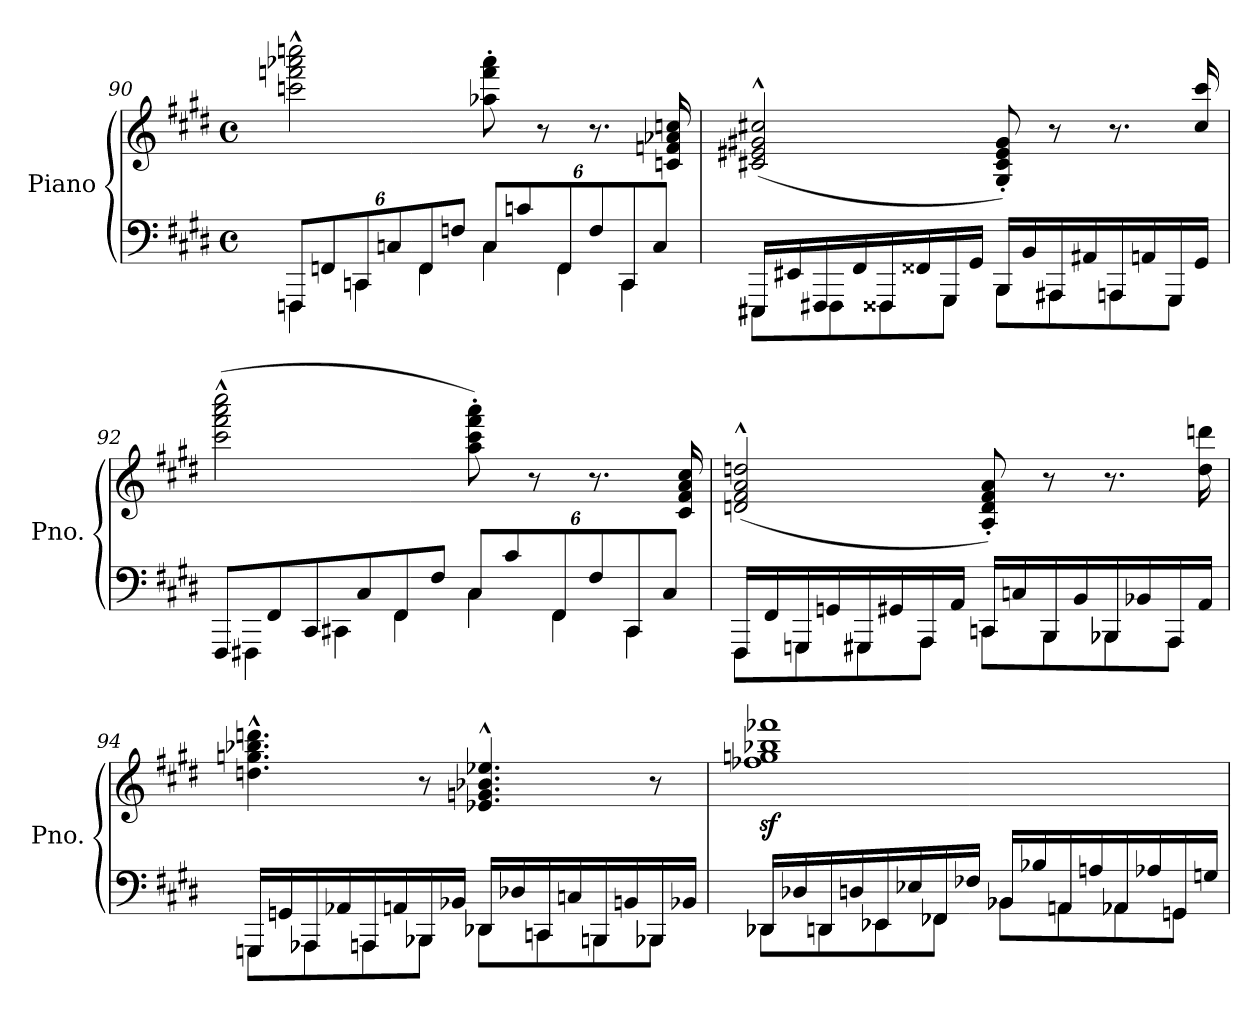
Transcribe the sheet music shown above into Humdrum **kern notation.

**kern	**kern	**dynam
*part1	*part1	*part1
*staff2	*staff1	*staff1/2
*I"Piano	*	*
*I'Pno.	*	*
*clefF4	*clefG2	*
*k[f#c#g#d#]	*k[f#c#g#d#]	*
*M4/4	*M4/4	*
*met(c)	*met(c)	*
=90	=90	=90
*^	*	*
*Xbrackettup	*Xtuplet	*	*
!	!	!	!LO:DY:b
12FFFn/L	6FFF\	2cccn\^^ 2fffn\^^ 2aaa-X\^^ 2ccccn\^^	other-dynamics
12FFn/	.	.	.
12CCn/	6CC\	.	.
12Cn/	.	.	.
12FF/	6FF\	.	.
12Fn/J	.	.	.
*tuplet	*	*	*
12C/L	6C\	8aa-X\' 8fff\' 8aaa-\'	.
12cn/	.	.	.
.	.	8r	.
12FF/	6FF\	.	.
12F/	.	8.r	.
12CC/	6CC\	.	.
12C/J	.	.	.
.	.	16cn/ 16fn/ 16a-X/ 16ccn/	.
!!LO:LB:g=z
=91	=91	=91	=91
16EEE#X/LL	8EEE#\L	(<2c#X/^^ 2e#X/^^ 2g#X/^^ 2cc#X/^^	.
16EE#X/	.	.	.
16FFF#X/	8FFF#\	.	.
16FF#/	.	.	.
16FFF##X/	8FFF##\	.	.
16FF##X/	.	.	.
16GGG#/	8GGG#\J	.	.
16GG#/JJ	.	.	.
16BBB/LL	8BBB\L	8G#/' 8c#/' 8e#/' 8g#/')	.
16BB/	.	.	.
16AAA#X/	8AAA#\	8r	.
16AA#X/	.	.	.
16AAAn/	8AAA\	8.r	.
16AAn/	.	.	.
16GGG#/	8GGG#\J	.	.
16GG#/JJ	.	16cc#/ 16ccc#/	.
!!LO:PB:g=z
=92	=92	=92	=92
*	*Xtuplet	*	*
12FFF#/L	6FFF#X\	(>2ccc#\^^ 2fff#\^^ 2aaa\^^ 2cccc#\^^	.
12FF#/	.	.	.
12CC#/	6CC#X\	.	.
12C#/	.	.	.
12FF#/	6FF#\	.	.
12F#/J	.	.	.
*tuplet	*	*	*
12C#/L	6C#\	8aa\' 8ccc#\' 8fff#\' 8aaa\')	.
12c#/	.	.	.
.	.	8r	.
12FF#/	6FF#\	.	.
12F#/	.	8.r	.
12CC#/	6CC#\	.	.
12C#/J	.	.	.
.	.	16c#/ 16f#/ 16a/ 16cc#/	.
=93	=93	=93	=93
16FFF#/LL	8FFF#\L	(<2dn/^^ 2f#/^^ 2a/^^ 2ddn/^^	.
16FF#/	.	.	.
16GGGn/	8GGG\	.	.
16GGn/	.	.	.
16GGG#X/	8GGG#\	.	.
16GG#X/	.	.	.
16AAA/	8AAA\J	.	.
16AA/JJ	.	.	.
16CCn/LL	8CC\L	8A/' 8d/' 8f#/' 8a/')	.
16Cn/	.	.	.
16BBB/	8BBB\	8r	.
16BB/	.	.	.
16BBB-X/	8BBB-\	8.r	.
16BB-X/	.	.	.
16AAA/	8AAA\J	.	.
16AA/JJ	.	16dd\ 16dddn\	.
!!LO:LB:g=z
=94	=94	=94	=94
16GGGn/LL	8GGG\L	4.ddn\^^ 4.ggn\^^ 4.bb-X\^^ 4.dddn\^^	.
16GGn/	.	.	.
16AAA-X/	8AAA-\	.	.
16AA-X/	.	.	.
16AAAn/	8AAA\	.	.
16AAn/	.	.	.
16BBB-X/	8BBB-\J	8r	.
16BB-X/JJ	.	.	.
16DD-X/LL	8DD-\L	4.e-X/^^ 4.gn/^^ 4.b-X/^^ 4.ee-X/^^	.
16D-X/	.	.	.
16CCn/	8CC\	.	.
16Cn/	.	.	.
16BBBn/	8BBB\	.	.
16BBn/	.	.	.
16BBB-X/	8BBB-\J	8r	.
16BB-X/JJ	.	.	.
!!LO:LB:g=z
=95	=95	=95	=95
16DD-X/LL	8DD-\L	1ff-Xz< 1ggnz< 1bb-Xz< 1fff-Xz<	.
16D-X/	.	.	.
16DDn/	8DD\	.	.
16Dn/	.	.	.
16EE-X/	8EE-\	.	.
16E-X/	.	.	.
16FF-X/	8FF-\J	.	.
16F-X/JJ	.	.	.
16BB-X/LL	8BB-\L	.	.
16B-X/	.	.	.
16AAn/	8AA\	.	.
16An/	.	.	.
16AA-X/	8AA-\	.	.
16A-X/	.	.	.
16GGn/	8GG\J	.	.
16Gn/JJ	.	.	.
*v	*v	*	*
=	=	=
*-	*-	*-
